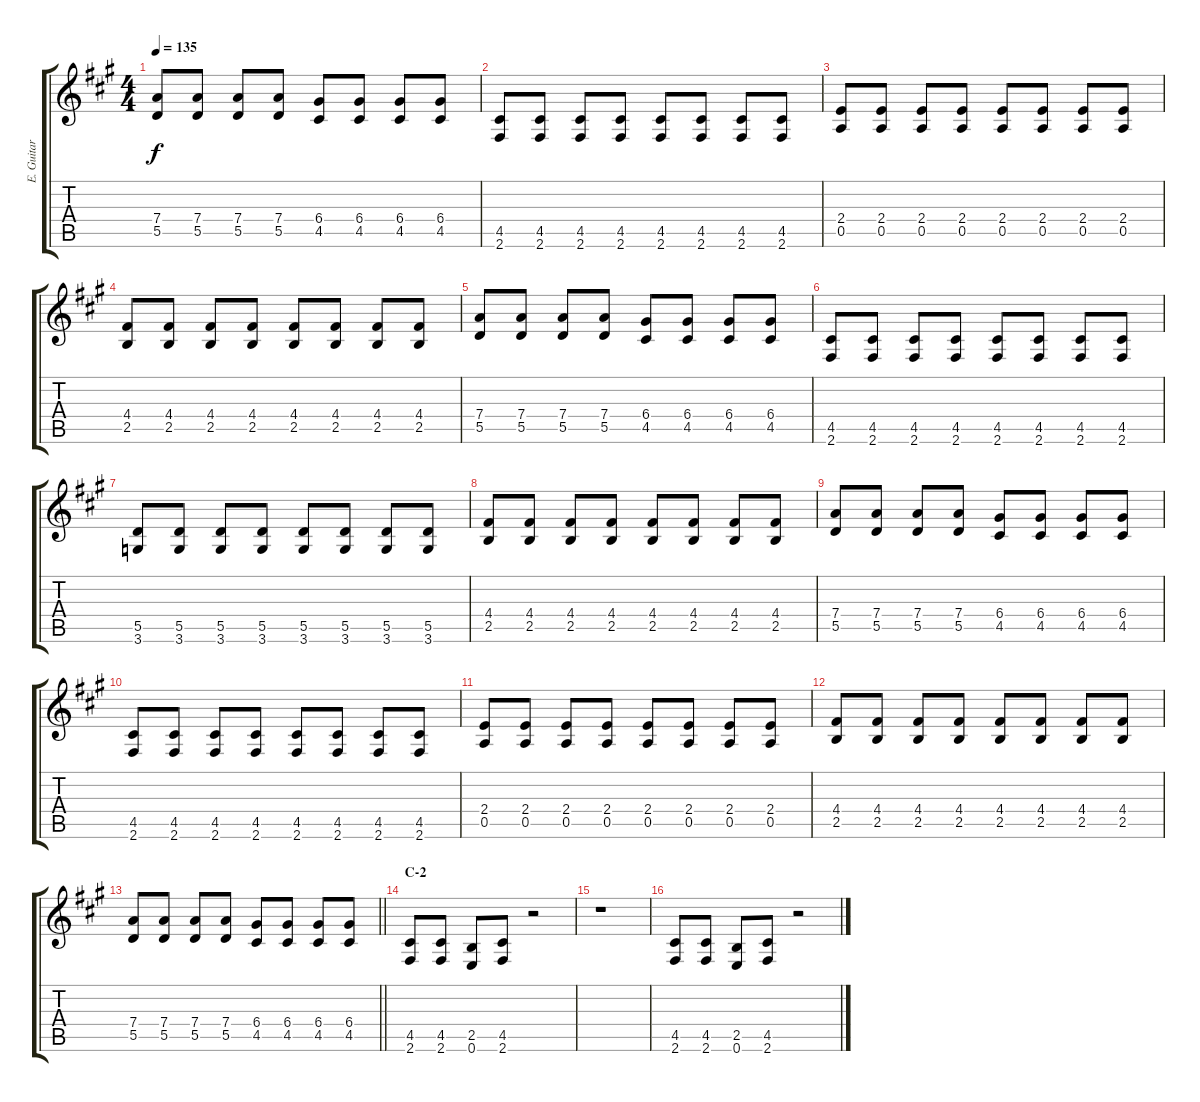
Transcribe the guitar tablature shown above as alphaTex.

\track ("E. Guitar II" "E. Guitar ") {instrument overdrivenguitar}
\staff {score tabs}
\tuning (E4 B3 G3 D3 A2 E2) {hide}
\ts (4 4)
\tempo 135
\clef g2
\ks a
(7.4 5.5).8{dy f} (7.4 5.5).8 (7.4 5.5).8 (7.4 5.5).8 (6.4 4.5).8 (6.4 4.5).8 (6.4 4.5).8 (6.4 4.5).8 |
(4.5 2.6).8 (4.5 2.6).8 (4.5 2.6).8 (4.5 2.6).8 (4.5 2.6).8 (4.5 2.6).8 (4.5 2.6).8 (4.5 2.6).8 |
(2.4 0.5).8 (2.4 0.5).8 (2.4 0.5).8 (2.4 0.5).8 (2.4 0.5).8 (2.4 0.5).8 (2.4 0.5).8 (2.4 0.5).8 |
(4.4 2.5).8 (4.4 2.5).8 (4.4 2.5).8 (4.4 2.5).8 (4.4 2.5).8 (4.4 2.5).8 (4.4 2.5).8 (4.4 2.5).8 |
(7.4 5.5).8 (7.4 5.5).8 (7.4 5.5).8 (7.4 5.5).8 (6.4 4.5).8 (6.4 4.5).8 (6.4 4.5).8 (6.4 4.5).8 |
(4.5 2.6).8 (4.5 2.6).8 (4.5 2.6).8 (4.5 2.6).8 (4.5 2.6).8 (4.5 2.6).8 (4.5 2.6).8 (4.5 2.6).8 |
(5.5 3.6).8 (5.5 3.6).8 (5.5 3.6).8 (5.5 3.6).8 (5.5 3.6).8 (5.5 3.6).8 (5.5 3.6).8 (5.5 3.6).8 |
(4.4 2.5).8 (4.4 2.5).8 (4.4 2.5).8 (4.4 2.5).8 (4.4 2.5).8 (4.4 2.5).8 (4.4 2.5).8 (4.4 2.5).8 |
(7.4 5.5).8 (7.4 5.5).8 (7.4 5.5).8 (7.4 5.5).8 (6.4 4.5).8 (6.4 4.5).8 (6.4 4.5).8 (6.4 4.5).8 |
(4.5 2.6).8 (4.5 2.6).8 (4.5 2.6).8 (4.5 2.6).8 (4.5 2.6).8 (4.5 2.6).8 (4.5 2.6).8 (4.5 2.6).8 |
(2.4 0.5).8 (2.4 0.5).8 (2.4 0.5).8 (2.4 0.5).8 (2.4 0.5).8 (2.4 0.5).8 (2.4 0.5).8 (2.4 0.5).8 |
(4.4 2.5).8 (4.4 2.5).8 (4.4 2.5).8 (4.4 2.5).8 (4.4 2.5).8 (4.4 2.5).8 (4.4 2.5).8 (4.4 2.5).8 |
\barLineRight lightlight
(7.4 5.5).8 (7.4 5.5).8 (7.4 5.5).8 (7.4 5.5).8 (6.4 4.5).8 (6.4 4.5).8 (6.4 4.5).8 (6.4 4.5).8 |
\section ("" "C-2")
(4.5 2.6).8 (4.5 2.6).8 (2.5 0.6).8 (4.5 2.6).8 r.2 |
r.1 |
(4.5 2.6).8 (4.5 2.6).8 (2.5 0.6).8 (4.5 2.6).8 r.2
